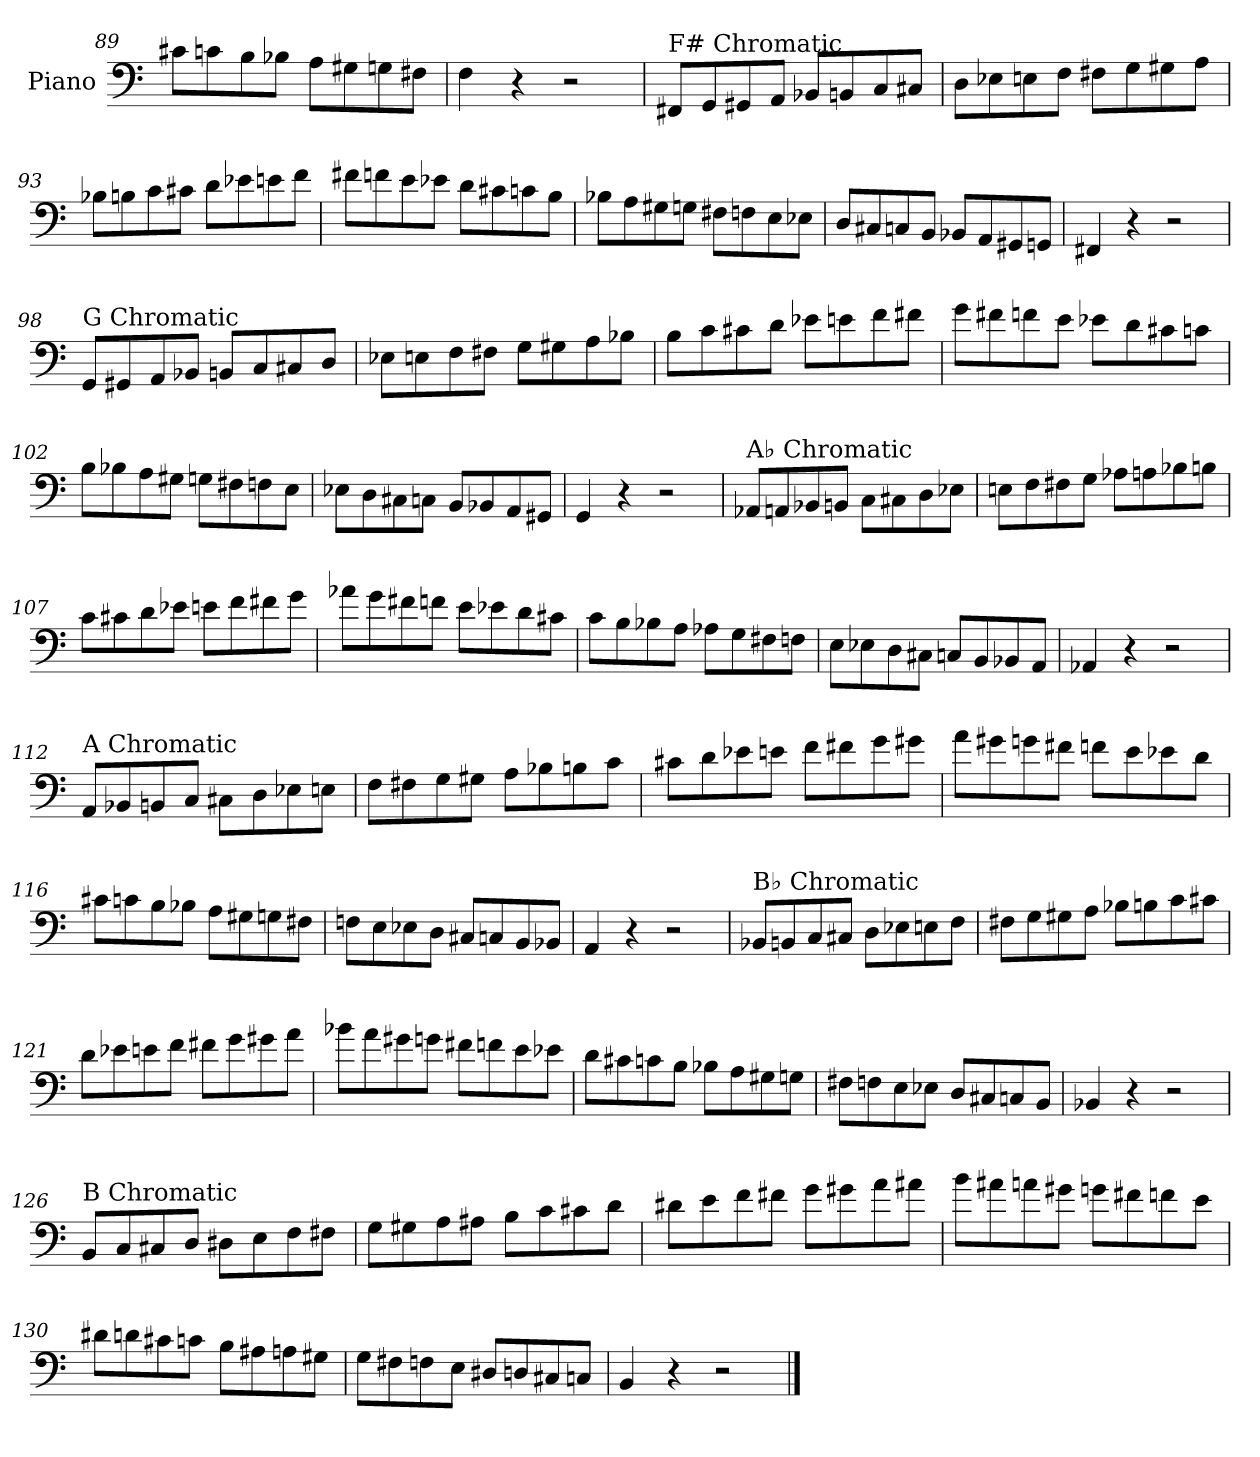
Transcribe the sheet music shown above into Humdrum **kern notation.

**kern
*part1
*staff1
*I"Piano
*I'Pno.
*clefF4
*k[]
=89
8c#X\L
8cn\
8B\
8B-X\J
8A\L
8G#X\
8Gn\
8F#X\J
=90
4F\
4r
2r
!!LO:LB:g=z
=91
!LO:TX:a:t=F# Chromatic
8FF#X/L
8GG/
8GG#X/
8AA/J
8BB-X/L
8BBn/
8C/
8C#X/J
=92
8D\L
8E-X\
8En\
8F\J
8F#X\L
8G\
8G#X\
8A\J
=93
8B-X\L
8Bn\
8c\
8c#X\J
8d\L
8e-X\
8en\
8f\J
!!LO:LB:g=z
=94
8f#X\L
8fn\
8e\
8e-X\J
8d\L
8c#X\
8cn\
8B\J
=95
8B-X\L
8A\
8G#X\
8Gn\J
8F#X\L
8Fn\
8E\
8E-X\J
=96
8D/L
8C#X/
8Cn/
8BB/J
8BB-X/L
8AA/
8GG#X/
8GGn/J
=97
4FF#X/
4r
2r
!!LO:LB:g=z
=98
!LO:TX:a:t=G Chromatic
8GG/L
8GG#X/
8AA/
8BB-X/J
8BBn/L
8C/
8C#X/
8D/J
=99
8E-X\L
8En\
8F\
8F#X\J
8G\L
8G#X\
8A\
8B-X\J
=100
8B\L
8c\
8c#X\
8d\J
8e-X\L
8en\
8f\
8f#X\J
!!LO:LB:g=z
=101
8g\L
8f#X\
8fn\
8e\J
8e-X\L
8d\
8c#X\
8cn\J
=102
8B\L
8B-X\
8A\
8G#X\J
8Gn\L
8F#X\
8Fn\
8E\J
=103
8E-X\L
8D\
8C#X\
8Cn\J
8BB/L
8BB-X/
8AA/
8GG#X/J
=104
4GG/
4r
2r
!!LO:PB:g=z
=105
!LO:TX:a:t=A♭ Chromatic
8AA-X/L
8AAn/
8BB-X/
8BBn/J
8C\L
8C#X\
8D\
8E-X\J
=106
8En\L
8F\
8F#X\
8G\J
8A-X\L
8An\
8B-X\
8Bn\J
=107
8c\L
8c#X\
8d\
8e-X\J
8en\L
8f\
8f#X\
8g\J
!!LO:LB:g=z
=108
8a-X\L
8g\
8f#X\
8fn\J
8e\L
8e-X\
8d\
8c#X\J
=109
8c\L
8B\
8B-X\
8A\J
8A-X\L
8G\
8F#X\
8Fn\J
=110
8E\L
8E-X\
8D\
8C#X\J
8Cn/L
8BB/
8BB-X/
8AA/J
=111
4AA-X/
4r
2r
!!LO:LB:g=z
=112
!LO:TX:a:t=A Chromatic
8AA/L
8BB-X/
8BBn/
8C/J
8C#X\L
8D\
8E-X\
8En\J
=113
8F\L
8F#X\
8G\
8G#X\J
8A\L
8B-X\
8Bn\
8c\J
=114
8c#X\L
8d\
8e-X\
8en\J
8f\L
8f#X\
8g\
8g#X\J
!!LO:LB:g=z
=115
8a\L
8g#X\
8gn\
8f#X\J
8fn\L
8e\
8e-X\
8d\J
=116
8c#X\L
8cn\
8B\
8B-X\J
8A\L
8G#X\
8Gn\
8F#X\J
=117
8Fn\L
8E\
8E-X\
8D\J
8C#X/L
8Cn/
8BB/
8BB-X/J
=118
4AA/
4r
2r
!!LO:LB:g=z
=119
!LO:TX:a:t=B♭ Chromatic
8BB-X/L
8BBn/
8C/
8C#X/J
8D\L
8E-X\
8En\
8F\J
=120
8F#X\L
8G\
8G#X\
8A\J
8B-X\L
8Bn\
8c\
8c#X\J
=121
8d\L
8e-X\
8en\
8f\J
8f#X\L
8g\
8g#X\
8a\J
!!LO:LB:g=z
=122
8b-X\L
8a\
8g#X\
8gn\J
8f#X\L
8fn\
8e\
8e-X\J
=123
8d\L
8c#X\
8cn\
8B\J
8B-X\L
8A\
8G#X\
8Gn\J
=124
8F#X\L
8Fn\
8E\
8E-X\J
8D/L
8C#X/
8Cn/
8BB/J
=125
4BB-X/
4r
2r
!!LO:LB:g=z
=126
!LO:TX:a:t=B Chromatic
8BB/L
8C/
8C#X/
8D/J
8D#X\L
8E\
8F\
8F#X\J
=127
8G\L
8G#X\
8A\
8A#X\J
8B\L
8c\
8c#X\
8d\J
=128
8d#X\L
8e\
8f\
8f#X\J
8g\L
8g#X\
8a\
8a#X\J
!!LO:LB:g=z
=129
8b\L
8a#X\
8an\
8g#X\J
8gn\L
8f#X\
8fn\
8e\J
=130
8d#X\L
8dn\
8c#X\
8cn\J
8B\L
8A#X\
8An\
8G#X\J
=131
8G\L
8F#X\
8Fn\
8E\J
8D#X/L
8Dn/
8C#X/
8Cn/J
=132
4BB/
4r
2r
==
*-
